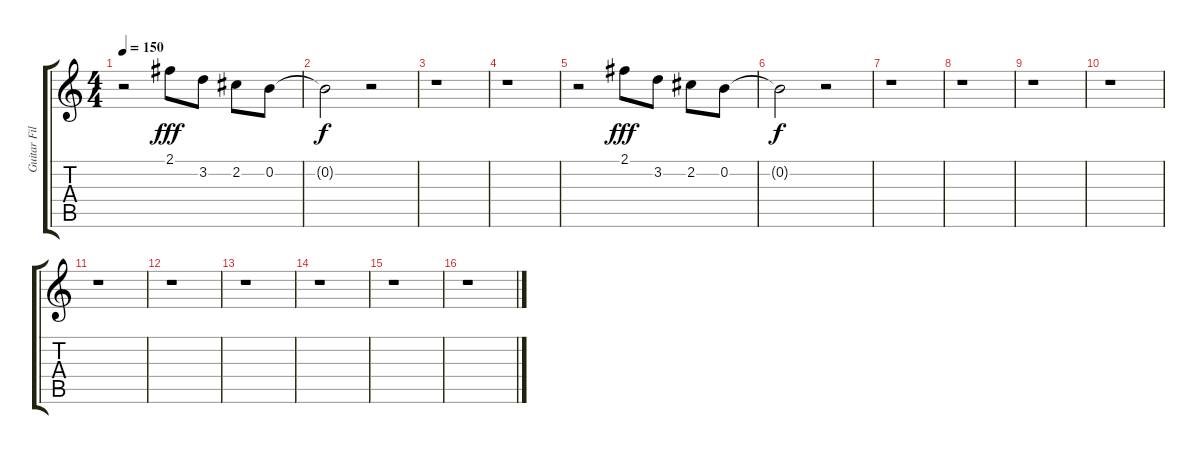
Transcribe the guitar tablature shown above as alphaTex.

\track ("Guitar Fills" "Guitar Fil") {instrument overdrivenguitar}
\staff {score tabs}
\tuning (E4 B3 G3 D3 A2 E2) {hide}
\ts (4 4)
\tempo 150
\clef g2
\ks c
r.2{dy fff} 2.1.8 3.2.8 2.2.8 0.2.8 |
0.2{t}.2{dy f} r.2 |
r.1 |
r.1 |
r.2 2.1.8{dy fff} 3.2.8 2.2.8 0.2.8 |
0.2{t}.2{dy f} r.2 |
r.1 |
r.1 |
r.1 |
r.1 |
r.1 |
r.1 |
r.1 |
r.1 |
r.1 |
r.1
